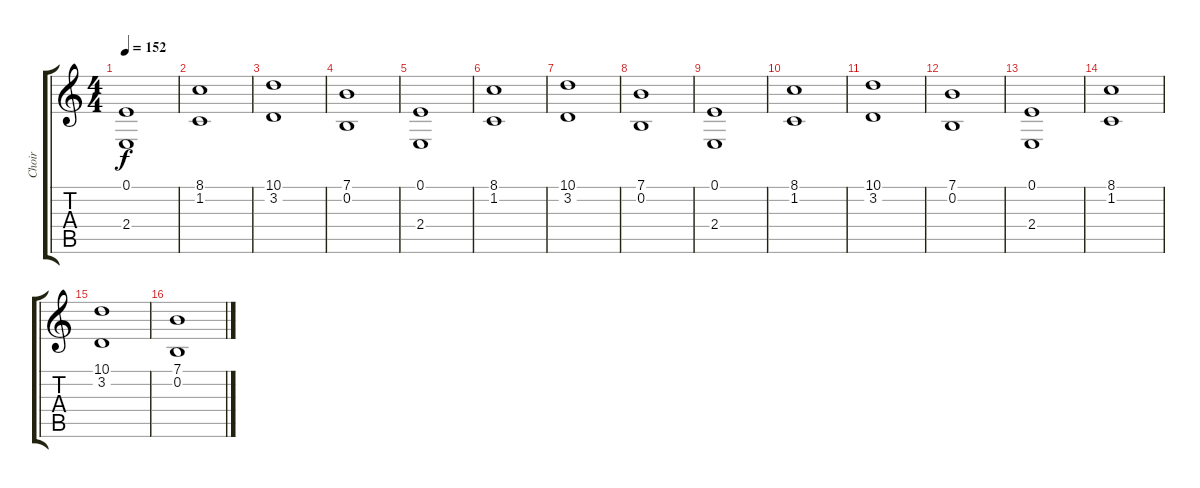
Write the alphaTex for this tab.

\track ("Choir" "Choir") {instrument choiraahs}
\staff {score tabs}
\tuning (E4 B3 G3 D3 A2 E2) {hide}
\ts (4 4)
\tempo 152
\clef g2
\ks c
(0.1 2.4).1{dy f} |
(8.1 1.2).1 |
(10.1 3.2).1 |
(7.1 0.2).1 |
(0.1 2.4).1 |
(8.1 1.2).1 |
(10.1 3.2).1 |
(7.1 0.2).1 |
(0.1 2.4).1 |
(8.1 1.2).1 |
(10.1 3.2).1 |
(7.1 0.2).1 |
(0.1 2.4).1 |
(8.1 1.2).1 |
(10.1 3.2).1 |
(7.1 0.2).1
